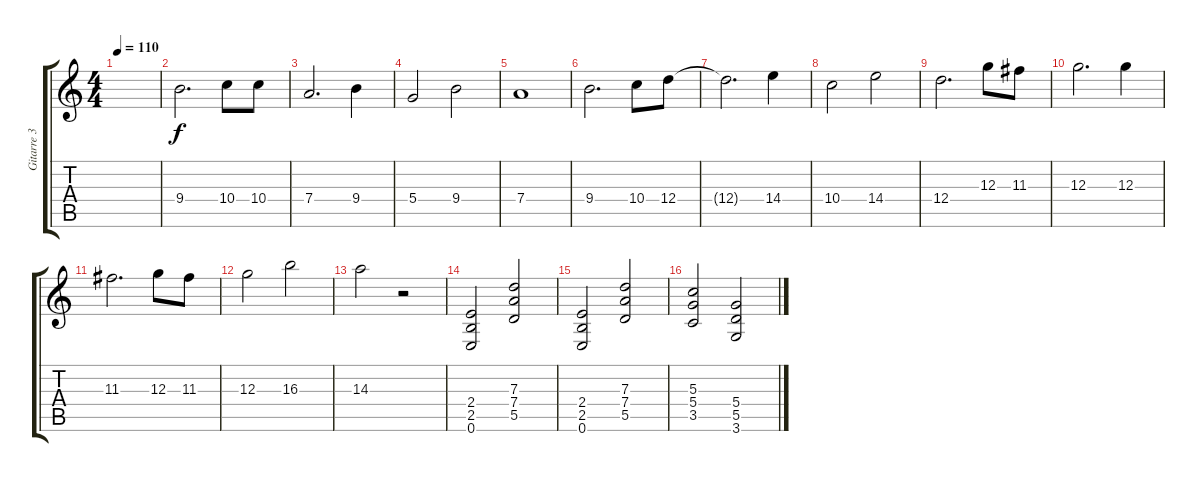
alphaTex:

\track ("Gitarre 3" "Gitarre 3") {instrument distortionguitar}
\staff {score tabs}
\tuning (E4 B3 G3 D3 A2 E2) {hide}
\ts (4 4)
\tempo 110
\clef g2
\ks c
|
9.4.2{d} 10.4.8 10.4.8 |
7.4.2{d} 9.4.4 |
5.4.2 9.4.2 |
7.4.1 |
9.4.2{d} 10.4.8 12.4.8 |
12.4{t}.2{d} 14.4.4 |
10.4.2 14.4.2 |
12.4.2{d} 12.3.8 11.3.8 |
12.3.2{d} 12.3.4 |
11.3.2{d} 12.3.8 11.3.8 |
12.3.2 16.3.2 |
14.3.2 r.2 |
(2.4 2.5 0.6).2 (7.3 7.4 5.5).2 |
(2.4 2.5 0.6).2 (7.3 7.4 5.5).2 |
(5.3 5.4 3.5).2 (5.4 5.5 3.6).2
